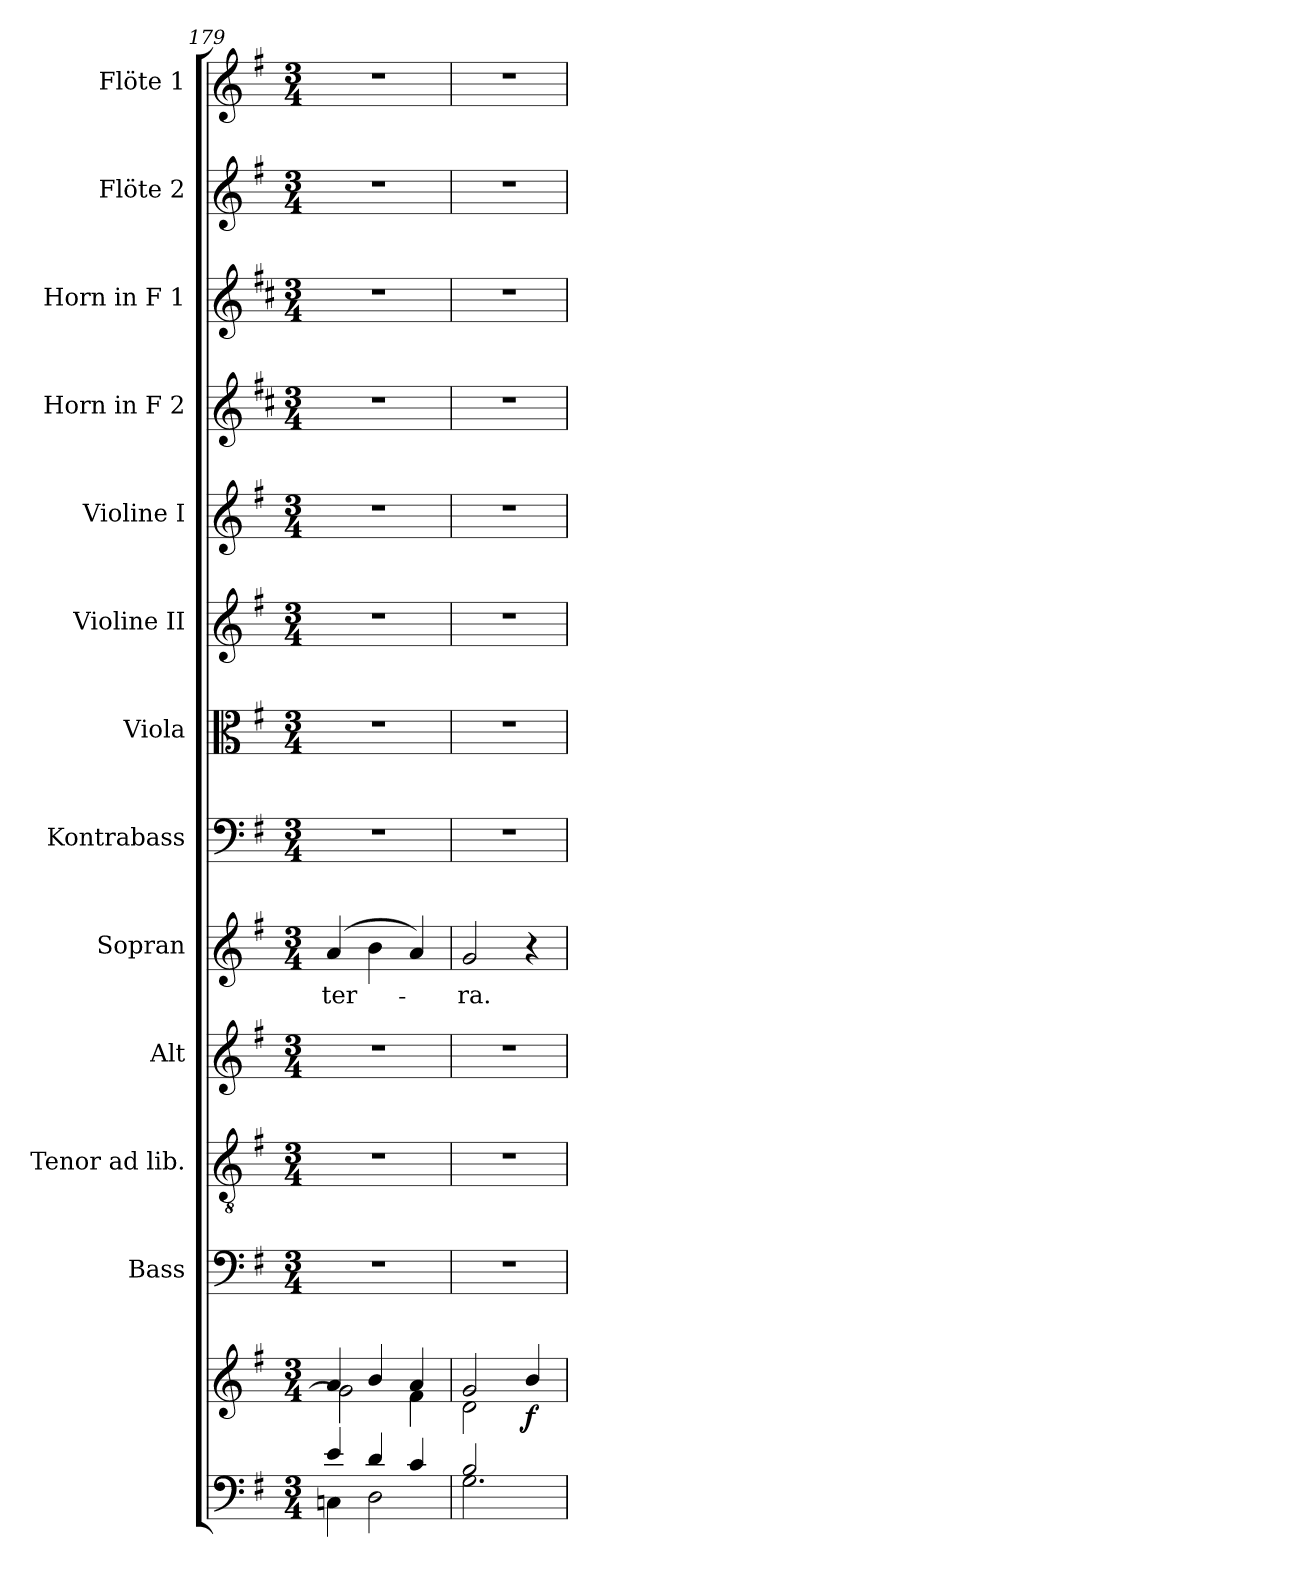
**kern	**kern	**dynam	**kern	**kern	**kern	**kern	**text	**kern	**kern	**kern	**kern	**kern	**kern	**kern	**kern
*part13	*part13	*part13	*part12	*part11	*part10	*part9	*part9	*part8	*part7	*part6	*part5	*part4	*part3	*part2	*part1
*staff14	*staff13	*staff13/14	*staff12	*staff11	*staff10	*staff9	*staff9	*staff8	*staff7	*staff6	*staff5	*staff4	*staff3	*staff2	*staff1
*	*	*	*I"Bass	*I"Tenor ad lib.	*I"Alt	*I"Sopran	*	*I"Kontrabass	*I"Viola	*I"Violine II	*I"Violine I	*I"Horn in F 2	*I"Horn in F 1	*I"Flöte 2	*I"Flöte 1
*	*	*	*I'B.	*I'T.	*I'A.	*I'S.	*	*I'Kb.	*I'Vla.	*I'Vl. II	*I'Vl. I	*	*	*I'Fl. 2	*I'Fl. 1
*clefF4	*clefG2	*	*clefF4	*clefGv2	*clefG2	*clefG2	*	*clefF4	*clefC3	*clefG2	*clefG2	*clefG2	*clefG2	*clefG2	*clefG2
*	*	*	*	*	*	*	*	*ITrd7c12	*	*	*	*ITrd4c7	*ITrd4c7	*	*
*k[f#]	*k[f#]	*	*k[f#]	*k[f#]	*k[f#]	*k[f#]	*	*k[f#]	*k[f#]	*k[f#]	*k[f#]	*k[f#]	*k[f#]	*k[f#]	*k[f#]
*G:	*G:	*	*G:	*G:	*G:	*G:	*	*G:	*G:	*G:	*G:	*G:	*G:	*G:	*G:
*M3/4	*M3/4	*	*M3/4	*M3/4	*M3/4	*M3/4	*	*M3/4	*M3/4	*M3/4	*M3/4	*M3/4	*M3/4	*M3/4	*M3/4
=179	=179	=179	=179	=179	=179	=179	=179	=179	=179	=179	=179	=179	=179	=179	=179
*^	*^	*	*	*	*	*	*	*	*	*	*	*	*	*	*
!	!	!	!	!	!	!	!	!	!LO:LY:b	!	!	!	!	!	!	!	!
4e/	4Cn\	4a/	2g\]	.	2.r	2.r	2.r	(4a/	ter-	2.r	2.r	2.r	2.r	2.r	2.r	2.r	2.r
4d/	2D\	4b/	.	.	.	.	.	4b\	.	.	.	.	.	.	.	.	.
4c/	.	4a/	4f#\	.	.	.	.	4a/)	.	.	.	.	.	.	.	.	.
=180	=180	=180	=180	=180	=180	=180	=180	=180	=180	=180	=180	=180	=180	=180	=180	=180	=180
!	!	!	!	!	!	!	!	!	!LO:LY:b	!	!	!	!	!	!	!	!
2B/	2.G\	2g/	2d\	.	2.r	2.r	2.r	2g/	-ra.	2.r	2.r	2.r	2.r	2.r	2.r	2.r	2.r
!	!	!	!	!LO:DY:b	!	!	!	!	!	!	!	!	!	!	!	!	!
4ryy	.	4b/	4ryy	f	.	.	.	4r	.	.	.	.	.	.	.	.	.
*v	*v	*	*	*	*	*	*	*	*	*	*	*	*	*	*	*	*
*	*v	*v	*	*	*	*	*	*	*	*	*	*	*	*	*	*
=	=	=	=	=	=	=	=	=	=	=	=	=	=	=	=
*-	*-	*-	*-	*-	*-	*-	*-	*-	*-	*-	*-	*-	*-	*-	*-
